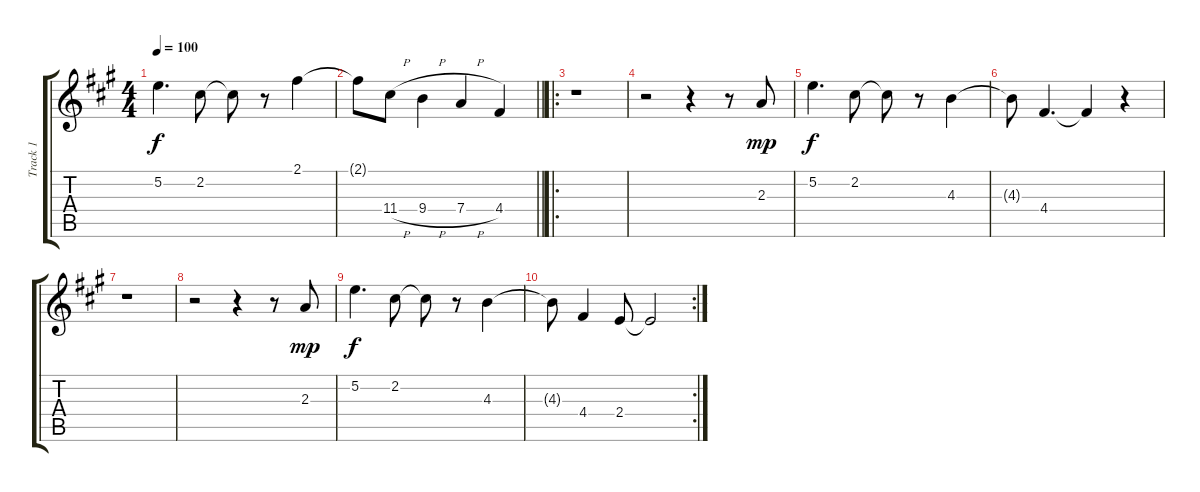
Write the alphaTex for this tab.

\track ("Track 1" "Track 1") {instrument electricguitarjazz}
\staff {score tabs}
\tuning (E4 B3 G3 D3 A2 E2) {hide}
\ts (4 4)
\tempo 100
\clef g2
\ks a
5.2.4{d dy f} 2.2.8 2.2{t}.8 r.8 2.1.4 |
\barLineRight lightlight
2.1{t}.8 11.4{h}.8 9.4{h}.4 7.4{h}.4 4.4.4 |
\ro
r.1 |
r.2 r.4 r.8 2.3.8{dy mp} |
5.2.4{d dy f} 2.2.8 2.2{t}.8 r.8 4.3.4 |
4.3{t}.8 4.4.4{d} 4.4{t}.4 r.4 |
r.1 |
r.2 r.4 r.8 2.3.8{dy mp} |
5.2.4{d dy f} 2.2.8 2.2{t}.8 r.8 4.3.4 |
\rc 2
4.3{t}.8 4.4.4 2.4.8 2.4{t}.2
